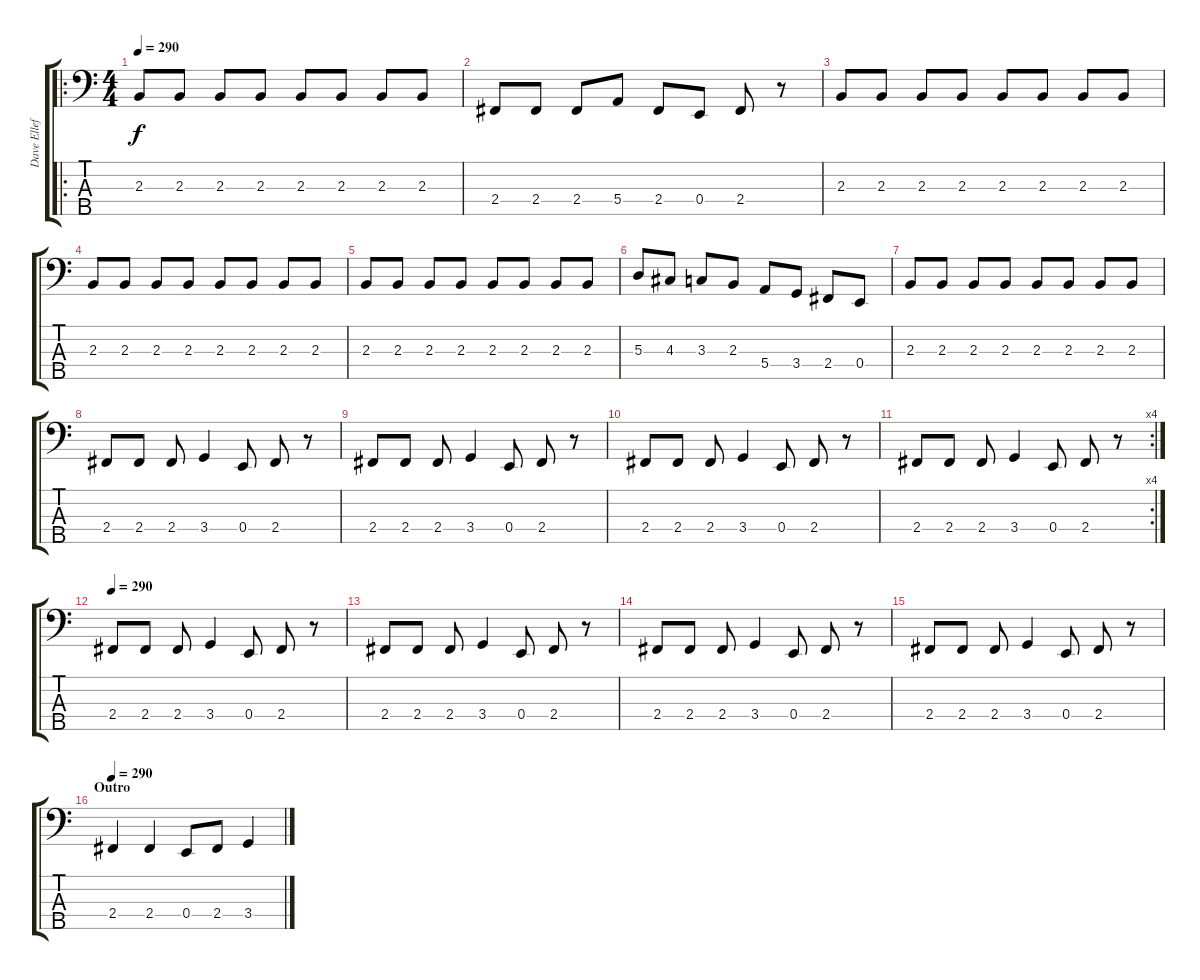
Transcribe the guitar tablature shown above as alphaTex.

\track ("Dave Ellefson" "Dave Ellef") {instrument electricbasspick}
\staff {score tabs}
\tuning (G2 D2 A1 E1 B0) {hide}
\ro
\ts (4 4)
\tempo 290
\clef f4
\ks c
2.3.8{dy f} 2.3.8 2.3.8 2.3.8 2.3.8 2.3.8 2.3.8 2.3.8 |
2.4.8 2.4.8 2.4.8 5.4.8 2.4.8 0.4.8 2.4.8 r.8 |
2.3.8 2.3.8 2.3.8 2.3.8 2.3.8 2.3.8 2.3.8 2.3.8 |
2.3.8 2.3.8 2.3.8 2.3.8 2.3.8 2.3.8 2.3.8 2.3.8 |
2.3.8 2.3.8 2.3.8 2.3.8 2.3.8 2.3.8 2.3.8 2.3.8 |
5.3.8 4.3.8 3.3.8 2.3.8 5.4.8 3.4.8 2.4.8 0.4.8 |
2.3.8 2.3.8 2.3.8 2.3.8 2.3.8 2.3.8 2.3.8 2.3.8 |
2.4.8 2.4.8 2.4.8 3.4.4 0.4.8 2.4.8 r.8 |
2.4.8 2.4.8 2.4.8 3.4.4 0.4.8 2.4.8 r.8 |
2.4.8 2.4.8 2.4.8 3.4.4 0.4.8 2.4.8 r.8 |
\rc 4
2.4.8 2.4.8 2.4.8 3.4.4 0.4.8 2.4.8 r.8 |
\tempo 290
2.4.8 2.4.8 2.4.8 3.4.4 0.4.8 2.4.8 r.8 |
2.4.8 2.4.8 2.4.8 3.4.4 0.4.8 2.4.8 r.8 |
2.4.8 2.4.8 2.4.8 3.4.4 0.4.8 2.4.8 r.8 |
2.4.8 2.4.8 2.4.8 3.4.4 0.4.8 2.4.8 r.8 |
\section ("" "Outro")
\tempo 290
2.4.4 2.4.4 0.4.8 2.4.8 3.4.4
